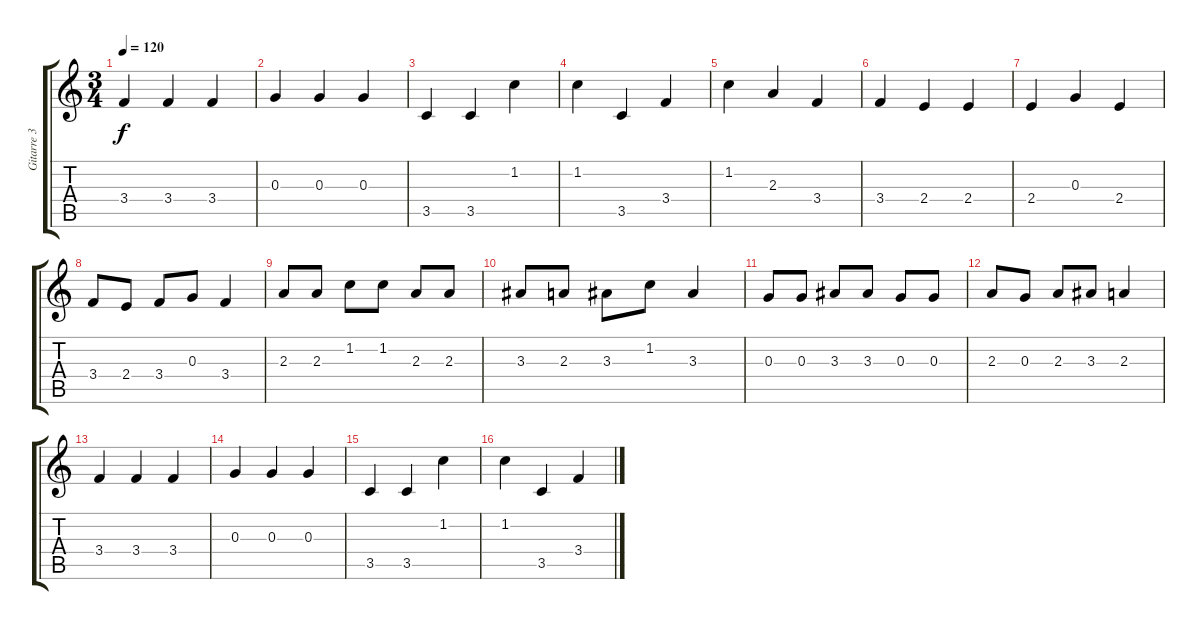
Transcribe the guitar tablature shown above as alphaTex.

\track ("Gitarre 3" "Gitarre 3") {instrument electricbassfinger}
\staff {score tabs}
\tuning (E4 B3 G3 D3 A2 E2) {hide}
\ts (3 4)
\tempo 120
\clef g2
\ks c
3.4.4{dy f} 3.4.4 3.4.4 |
0.3.4 0.3.4 0.3.4 |
3.5.4 3.5.4 1.2.4 |
1.2.4 3.5.4 3.4.4 |
1.2.4 2.3.4 3.4.4 |
3.4.4 2.4.4 2.4.4 |
2.4.4 0.3.4 2.4.4 |
3.4.8 2.4.8 3.4.8 0.3.8 3.4.4 |
2.3.8 2.3.8 1.2.8 1.2.8 2.3.8 2.3.8 |
3.3.8 2.3.8 3.3.8 1.2.8 3.3.4 |
0.3.8 0.3.8 3.3.8 3.3.8 0.3.8 0.3.8 |
2.3.8 0.3.8 2.3.8 3.3.8 2.3.4 |
3.4.4 3.4.4 3.4.4 |
0.3.4 0.3.4 0.3.4 |
3.5.4 3.5.4 1.2.4 |
1.2.4 3.5.4 3.4.4
